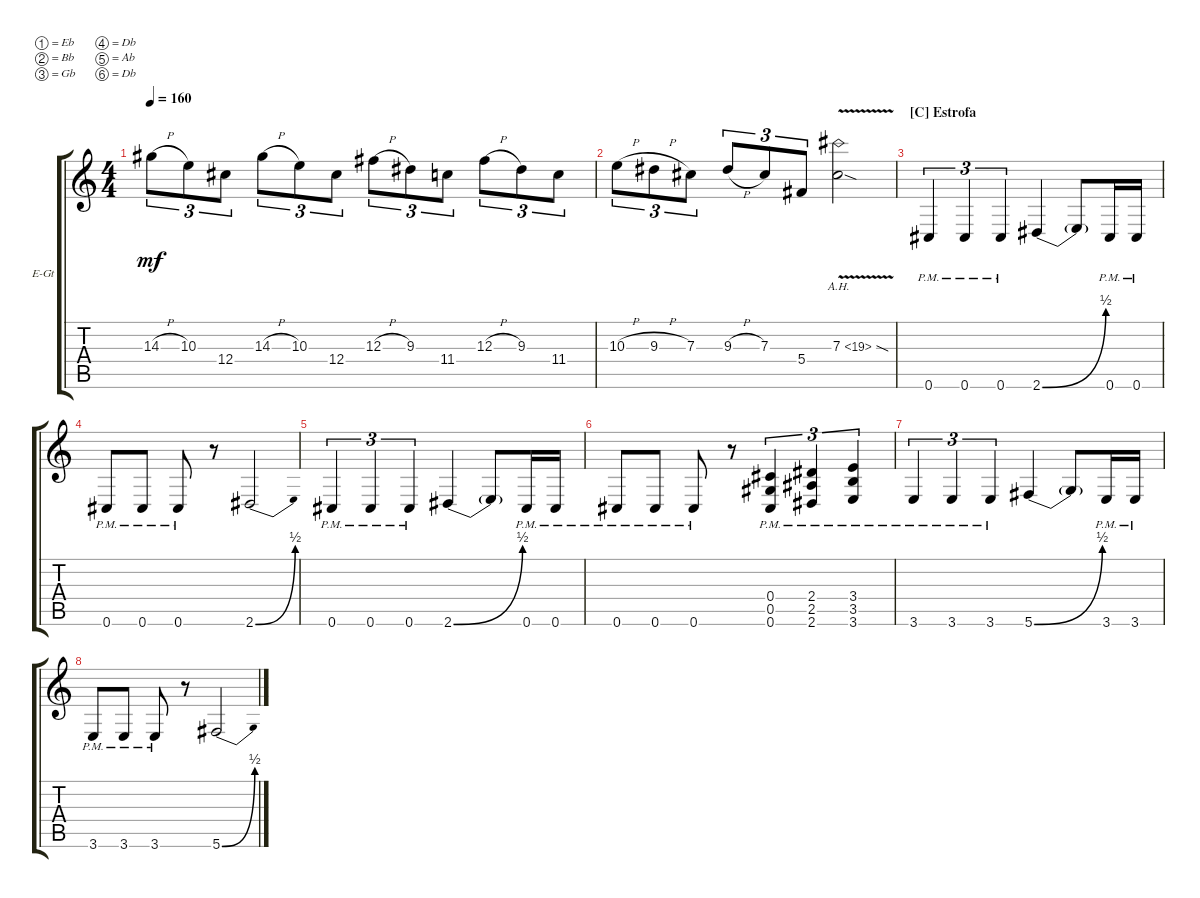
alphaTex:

\bracketExtendMode groupsimilarinstruments
\firstSystemTrackNameOrientation horizontal
\otherSystemsTrackNameOrientation horizontal
\track ("Corey Beaulieu" "E-Gt") {instrument distortionguitar}
\staff {score tabs}
\tuning (Eb4 Bb3 Gb3 Db3 Ab2 Db2)
\ts (4 4)
\tempo 160
\clef g2
\scale
0.496912
\ks c
14.3{h}.8{tu (3 2) dy mf} 10.3.8{tu (3 2)} 12.4.8{tu (3 2)} 14.3{h}.8{tu (3 2)} 10.3.8{tu (3 2)} 12.4.8{tu (3 2)} 12.3{h}.8{tu (3 2)} 9.3.8{tu (3 2)} 11.4.8{tu (3 2)} 12.3{h}.8{tu (3 2)} 9.3.8{tu (3 2)} 11.4.8{tu (3 2)} |
\scale
0.502768 10.3{h}.8{tu (3 2)} 9.3{h}.8{tu (3 2)} 7.3.8{tu (3 2)} 9.3{h}.8{tu (3 2)} 7.3.8{tu (3 2)} 5.4.8{tu (3 2)} 7.3{ah 12 v sod}.2 |
\section ("C" "Estrofa")
0.6{pm}.4{tu (3 2)} 0.6{pm}.4{tu (3 2)} 0.6{pm}.4{tu (3 2)} 2.6{be (bend 0 0 59.4 2)}.4 2.6{t}.8 0.6{pm}.16 0.6{pm}.16 |
0.6{pm}.8 0.6{pm}.8 0.6{pm}.8 r.8 2.6{be (bend 0 0 59.4 2)}.2 |
0.6{pm}.4{tu (3 2)} 0.6{pm}.4{tu (3 2)} 0.6{pm}.4{tu (3 2)} 2.6{be (bend 0 0 59.4 2)}.4 2.6{t}.8 0.6{pm}.16 0.6{pm}.16 |
0.6{pm}.8 0.6{pm}.8 0.6{pm}.8 r.8 (0.6{pm} 0.5{pm} 0.4{pm}).4{tu (3 2)} (2.6{pm} 2.4{pm} 2.5{pm}).4{tu (3 2)} (3.6{pm} 3.5{pm} 3.4{pm}).4{tu (3 2)} |
3.6{pm}.4{tu (3 2)} 3.6{pm}.4{tu (3 2)} 3.6{pm}.4{tu (3 2)} 5.6{be (bend 0 0 59.4 2)}.4 5.6{t}.8 3.6{pm}.16 3.6{pm}.16 |
3.6{pm}.8 3.6{pm}.8 3.6{pm}.8 r.8 5.6{be (bend 0 0 59.4 2)}.2
